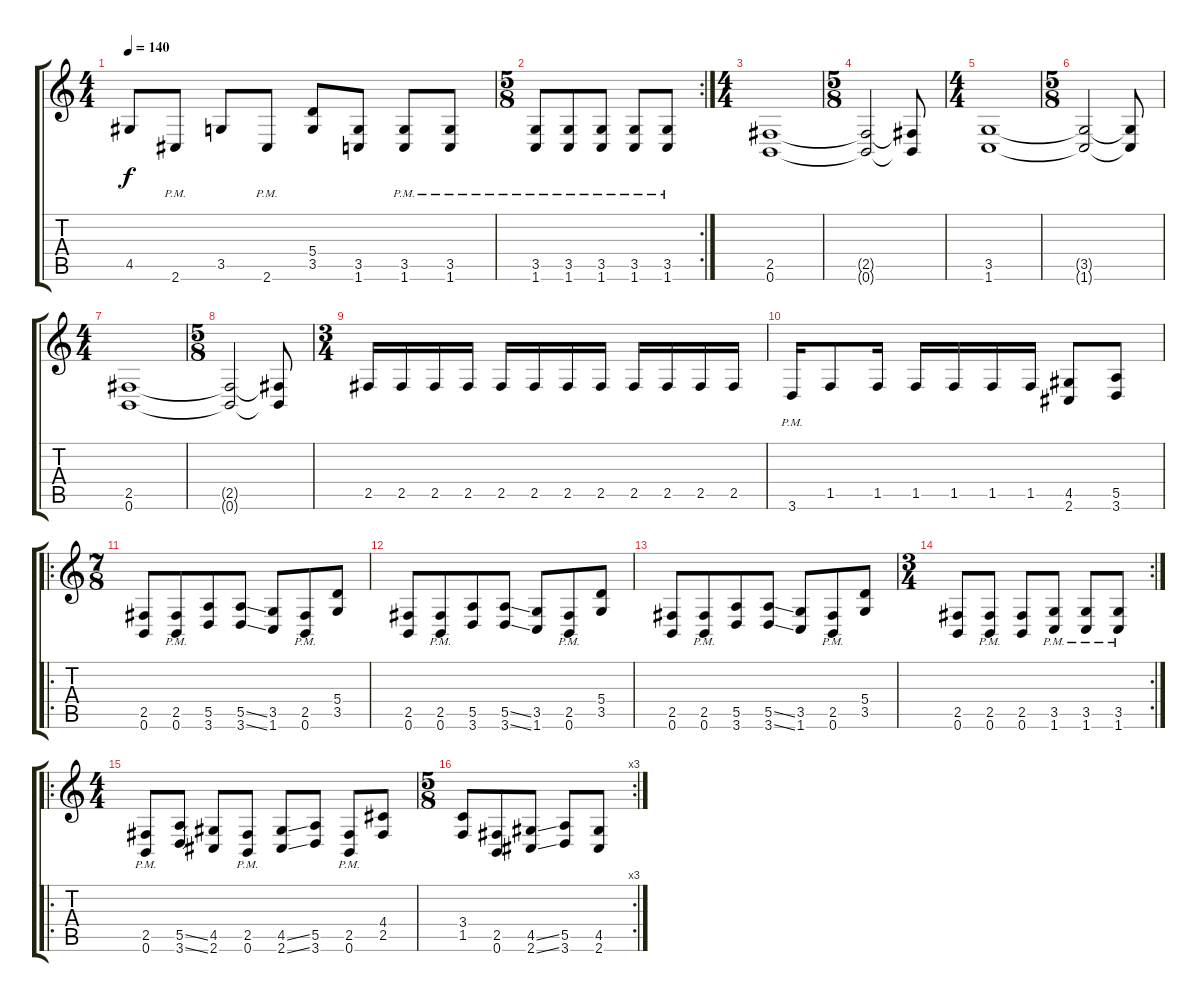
\track ("                   - Guitar II" "          ") {instrument distortionguitar}
\staff {score tabs}
\tuning (B3 G3 D3 A2 E2 B1) {hide}
\ts (4 4)
\tempo 140
\clef g2
\ks c
4.5.8{dy f} 2.6{pm}.8 3.5.8 2.6{pm}.8 (5.4 3.5).8 (3.5 1.6).8 (3.5{pm} 1.6{pm}).8 (3.5{pm} 1.6{pm}).8 |
\rc 2
\ts (5 8)
(3.5{pm} 1.6{pm}).8 (3.5{pm} 1.6{pm}).8 (3.5{pm} 1.6{pm}).8 (3.5{pm} 1.6{pm}).8 (3.5{pm} 1.6{pm}).8 |
\ts (4 4)
(2.5 0.6).1 |
\ts (5 8)
(2.5{t} 0.6{t}).2 (2.5{t} 0.6{t}).8 |
\ts (4 4)
(3.5 1.6).1 |
\ts (5 8)
(3.5{t} 1.6{t}).2 (3.5{t} 1.6{t}).8 |
\ts (4 4)
(2.5 0.6).1 |
\ts (5 8)
(2.5{t} 0.6{t}).2 (2.5{t} 0.6{t}).8 |
\ts (3 4)
2.5.16 2.5.16 2.5.16 2.5.16 2.5.16 2.5.16 2.5.16 2.5.16 2.5.16 2.5.16 2.5.16 2.5.16 |
3.6{pm}.16 1.5.8 1.5.16 1.5.16 1.5.16 1.5.16 1.5.16 (4.5 2.6).8 (5.5 3.6).8 |
\ro
\ts (7 8)
(2.5 0.6).8 (2.5{pm} 0.6{pm}).8 (5.5 3.6).8 (5.5{ss} 3.6{ss}).8 (3.5 1.6).8 (2.5{pm} 0.6{pm}).8 (5.4 3.5).8 |
(2.5 0.6).8 (2.5{pm} 0.6{pm}).8 (5.5 3.6).8 (5.5{ss} 3.6{ss}).8 (3.5 1.6).8 (2.5{pm} 0.6{pm}).8 (5.4 3.5).8 |
(2.5 0.6).8 (2.5{pm} 0.6{pm}).8 (5.5 3.6).8 (5.5{ss} 3.6{ss}).8 (3.5 1.6).8 (2.5{pm} 0.6{pm}).8 (5.4 3.5).8 |
\rc 2
\ts (3 4)
(2.5 0.6).8 (2.5{pm} 0.6{pm}).8 (2.5 0.6).8 (3.5{pm} 1.6{pm}).8 (3.5{pm} 1.6{pm}).8 (3.5{pm} 1.6{pm}).8 |
\ro
\ts (4 4)
(2.5{pm} 0.6{pm}).8 (5.5{ss} 3.6{ss}).8 (4.5 2.6).8 (2.5{pm} 0.6{pm}).8 (4.5{ss} 2.6{ss}).8 (5.5 3.6).8 (2.5{pm} 0.6{pm}).8 (4.4 2.5).8 |
\rc 3
\ts (5 8)
(3.4 1.5).8 (2.5 0.6).8 (4.5{ss} 2.6{ss}).8 (5.5 3.6).8 (4.5 2.6).8
